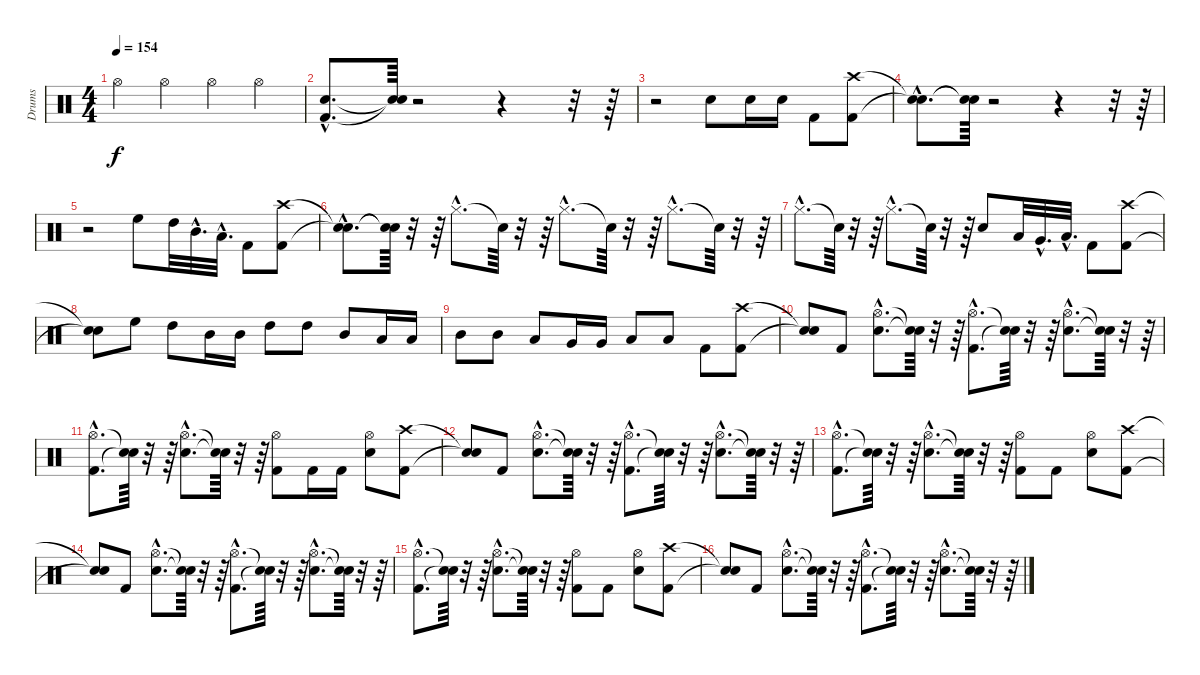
\track ("Drums" "Drums") {instrument percussion}
\staff {score}
\articulation defaults
\ts (4 4)
\tempo 154
\clef neutral
\ks c "Hi-Hat (open)".4{dy f} "Hi-Hat (open)".4 "Hi-Hat (open)".4 "Hi-Hat (open)".4
|
("Kick (hit) 2"{hac} "Snare (hit) 2"{hac}).8{d} ("Snare (hit)"{t} "Snare (hit)"{t}).64 r.2 r.4 r.32 r.64 |
r.2 "Snare (hit) 2".8 "Snare (hit) 2".16 "Snare (hit) 2".16 "Kick (hit) 2".8 ("Kick (hit) 2" "Crash high (hit)").8 |
("Snare (hit)"{hac t} "Snare (hit)"{hac t}).8{d} ("Snare (hit)"{t} "Snare (hit)"{t}).64 r.2 r.4 r.32 r.64 |
r.2 "High Floor Tom (hit)".8 "High Tom (hit)".32 "Mid Tom (hit)"{hac}.32{d} "Low Tom (hit)"{hac}.32{d} "Kick (hit) 2".8 ("Kick (hit) 2" "Crash high (hit)").8 |
("Snare (hit)"{hac t} "Snare (hit)"{hac t}).8{d} ("Snare (hit)"{t} "Snare (hit)"{t}).64 r.32 r.64 "Hi-Hat (closed)"{hac}.8{d} "Snare (hit)"{t}.64 r.32 r.64 "Hi-Hat (closed)"{hac}.8{d} "Snare (hit)"{t}.64 r.32 r.64 "Hi-Hat (closed)"{hac}.8{d} "Snare (hit)"{t}.64 r.32 r.64 |
"Hi-Hat (closed)"{hac}.8{d} "Snare (hit)"{t}.64 r.32 r.64 "Hi-Hat (closed)"{hac}.8{d} "Snare (hit)"{t}.64 r.32 r.64 "Snare (hit) 2".8 "Low Tom (hit)".32 "Very Low Tom (hit)"{hac}.32{d} "Low Floor Tom (hit)"{hac}.32{d} "Kick (hit) 2".8 ("Kick (hit) 2" "Crash high (hit)").8 |
("Snare (hit)"{t} "Snare (hit)"{t}).8 "High Floor Tom (hit)".8 "High Tom (hit)".8 "Mid Tom (hit)".16 "Mid Tom (hit)".16 "High Tom (hit)".8 "High Tom (hit)".8 "Mid Tom (hit)".8 "Low Tom (hit)".16 "Low Tom (hit)".16 |
"Mid Tom (hit)".8 "Mid Tom (hit)".8 "Low Tom (hit)".8 "Very Low Tom (hit)".16 "Very Low Tom (hit)".16 "Low Tom (hit)".8 "Low Tom (hit)".8 "Kick (hit) 2".8 ("Kick (hit) 2" "Crash high (hit)").8 |
("Snare (hit)"{t} "Snare (hit)"{t}).8 "Kick (hit) 2".8 ("Snare (hit) 2"{hac} "Hi-Hat (open)"{hac}).8{d} ("Snare (hit)"{t} "Snare (hit)"{t}).64 r.32 r.64 ("Kick (hit) 2"{hac} "Hi-Hat (open)"{hac}).8{d} ("Snare (hit)"{t} "Snare (hit)"{t}).64 r.32 r.64 ("Snare (hit) 2"{hac} "Hi-Hat (open)"{hac}).8{d} ("Snare (hit)"{t} "Snare (hit)"{t}).64 r.32 r.64 |
("Kick (hit) 2"{hac} "Hi-Hat (open)"{hac}).8{d} ("Snare (hit)"{t} "Snare (hit)"{t}).64 r.32 r.64 ("Snare (hit) 2"{hac} "Hi-Hat (open)"{hac}).8{d} ("Snare (hit)"{t} "Snare (hit)"{t}).64 r.32 r.64 ("Kick (hit) 2" "Hi-Hat (open)").8 "Kick (hit) 2".16 "Kick (hit) 2".16 ("Snare (hit) 2" "Hi-Hat (open)").8 ("Kick (hit) 2" "Crash high (hit)").8 |
("Snare (hit)"{t} "Snare (hit)"{t}).8 "Kick (hit) 2".8 ("Snare (hit) 2"{hac} "Hi-Hat (open)"{hac}).8{d} ("Snare (hit)"{t} "Snare (hit)"{t}).64 r.32 r.64 ("Kick (hit) 2"{hac} "Hi-Hat (open)"{hac}).8{d} ("Snare (hit)"{t} "Snare (hit)"{t}).64 r.32 r.64 ("Snare (hit) 2"{hac} "Hi-Hat (open)"{hac}).8{d} ("Snare (hit)"{t} "Snare (hit)"{t}).64 r.32 r.64 |
("Kick (hit) 2"{hac} "Hi-Hat (open)"{hac}).8{d} ("Snare (hit)"{t} "Snare (hit)"{t}).64 r.32 r.64 ("Snare (hit) 2"{hac} "Hi-Hat (open)"{hac}).8{d} ("Snare (hit)"{t} "Snare (hit)"{t}).64 r.32 r.64 ("Kick (hit) 2" "Hi-Hat (open)").8 "Kick (hit) 2".8 ("Snare (hit) 2" "Hi-Hat (open)").8 ("Kick (hit) 2" "Crash high (hit)").8 |
("Snare (hit)"{t} "Snare (hit)"{t}).8 "Kick (hit) 2".8 ("Snare (hit) 2"{hac} "Hi-Hat (open)"{hac}).8{d} ("Snare (hit)"{t} "Snare (hit)"{t}).64 r.32 r.64 ("Kick (hit) 2"{hac} "Hi-Hat (open)"{hac}).8{d} ("Snare (hit)"{t} "Snare (hit)"{t}).64 r.32 r.64 ("Snare (hit) 2"{hac} "Hi-Hat (open)"{hac}).8{d} ("Snare (hit)"{t} "Snare (hit)"{t}).64 r.32 r.64 |
("Kick (hit) 2"{hac} "Hi-Hat (open)"{hac}).8{d} ("Snare (hit)"{t} "Snare (hit)"{t}).64 r.32 r.64 ("Snare (hit) 2"{hac} "Hi-Hat (open)"{hac}).8{d} ("Snare (hit)"{t} "Snare (hit)"{t}).64 r.32 r.64 ("Kick (hit) 2" "Hi-Hat (open)").8 "Kick (hit) 2".8 ("Snare (hit) 2" "Hi-Hat (open)").8 ("Kick (hit) 2" "Crash high (hit)").8 |
("Snare (hit)"{t} "Snare (hit)"{t}).8 "Kick (hit) 2".8 ("Snare (hit) 2"{hac} "Hi-Hat (open)"{hac}).8{d} ("Snare (hit)"{t} "Snare (hit)"{t}).64 r.32 r.64 ("Kick (hit) 2"{hac} "Hi-Hat (open)"{hac}).8{d} ("Snare (hit)"{t} "Snare (hit)"{t}).64 r.32 r.64 ("Snare (hit) 2"{hac} "Hi-Hat (open)"{hac}).8{d} ("Snare (hit)"{t} "Snare (hit)"{t}).64 r.32 r.64
